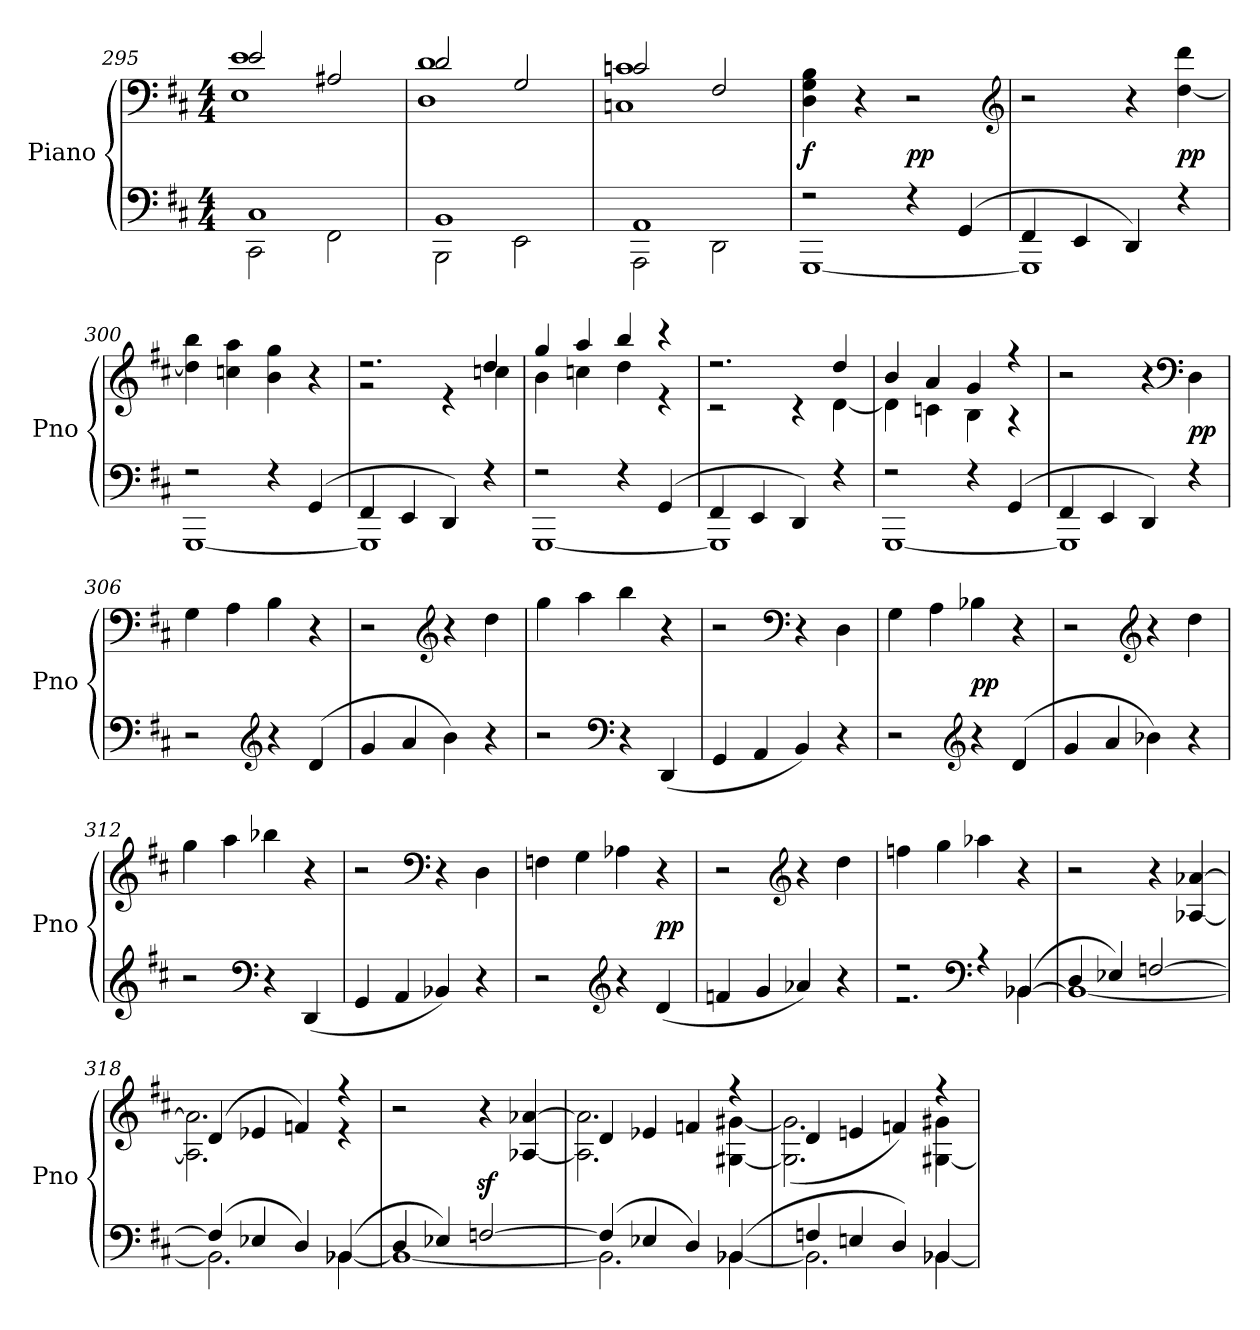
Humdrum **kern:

**kern	**kern	**dynam
*part1	*part1	*part1
*staff2	*staff1	*staff1/2
*I"Piano	*	*
*I'Pno	*	*
*clefF4	*clefF4	*
*k[f#c#]	*k[f#c#]	*
*M4/4	*M4/4	*
=295	=295	=295
*^	*^	*
1C#	2CC#	2e	1E 1e	.
.	2FF#	2A#X	.	.
=296	=296	=296	=296	=296
1BB	2BBB	2d	1D 1d	.
.	2EE	2G	.	.
=297	=297	=297	=297	=297
1AA	2AAA	2cn	1Cn 1cn	.
.	2DD	2F#	.	.
*	*	*v	*v	*
=298	=298	=298	=298
2r	[1GGG	4D 4G 4B	f
.	.	4r	.
4r	.	2r	pp
(4GG	.	.	.
*	*	*clefG2	*
=299	=299	=299	=299
4FF#	1GGG]	2r	.
4EE	.	.	.
4DD)	.	4r	.
4r	.	[4dd 4ddd	pp
=300	=300	=300	=300
2r	[1GGG	4dd] 4bb	.
.	.	4ccn 4aa	.
4r	.	4b 4gg	.
(4GG	.	4r	.
=301	=301	=301	=301
*	*	*^	*
4FF#	1GGG]	2.r	2r	.
4EE	.	.	.	.
4DD)	.	.	4r	.
4r	.	4dd	4ccn	.
=302	=302	=302	=302	=302
2r	[1GGG	4gg	4b	.
.	.	4aa	4ccn	.
4r	.	4bb	4dd	.
(4GG	.	4r	4r	.
=303	=303	=303	=303	=303
4FF#	1GGG]	2.r	2r	.
4EE	.	.	.	.
4DD)	.	.	4r	.
4r	.	4dd	[4d	.
=304	=304	=304	=304	=304
2r	[1GGG	4b	4d]	.
.	.	4a	4cn	.
4r	.	4g	4B	.
(4GG	.	4r	4r	.
*	*	*v	*v	*
=305	=305	=305	=305
4FF#	1GGG]	2r	.
4EE	.	.	.
4DD)	.	4r	.
*	*	*clefF4	*
4r	.	4D	pp
*v	*v	*	*
=306	=306	=306
2r	4G	.
.	4A	.
*clefG2	*	*
4r	4B	.
(4d	4r	.
=307	=307	=307
4g	2r	.
4a	.	.
*	*clefG2	*
4b)	4r	.
4r	4dd	.
=308	=308	=308
2r	4gg	.
.	4aa	.
*clefF4	*	*
4r	4bb	.
(4DD	4r	.
=309	=309	=309
4GG	2r	.
4AA	.	.
*	*clefF4	*
4BB)	4r	.
4r	4D	.
=310	=310	=310
2r	4G	.
.	4A	.
*clefG2	*	*
4r	4B-X	pp
(4d	4r	.
=311	=311	=311
4g	2r	.
4a	.	.
*	*clefG2	*
4b-X)	4r	.
4r	4dd	.
=312	=312	=312
2r	4gg	.
.	4aa	.
*clefF4	*	*
4r	4bb-X	.
(4DD	4r	.
=313	=313	=313
4GG	2r	.
4AA	.	.
*	*clefF4	*
4BB-X)	4r	.
4r	4D	.
=314	=314	=314
2r	4Fn	.
.	4G	.
*clefG2	*	*
4r	4A-X	.
(4d	4r	pp
=315	=315	=315
4fn	2r	.
4g	.	.
*	*clefG2	*
4a-X)	4r	.
4r	4dd	.
=316	=316	=316
*^	*	*
2r	2.r	4ffn	.
.	.	4gg	.
*clefF4	*	*	*
4r	.	4aa-X	.
([4BB-X	4BB-X	4r	.
=317	=317	=317	=317
4D	1BB-_	2r	.
4E-X)	.	.	.
[2Fn	.	4r	.
.	.	[4A-X [4a-X	.
=318	=318	=318	=318
*	*	*^	*
(4Fn]	2.BB-]	(4d	2.A-] 2.a-]	.
4E-X	.	4e-X	.	.
4D)	.	4fn)	.	.
(4BB-X	[4BB-X	4r	4r	.
*	*	*v	*v	*
=319	=319	=319	=319
4D	1BB-_	2r	.
4E-X)	.	.	.
[2Fnz>	.	4r	.
.	.	[4A-X [4a-X	.
=320	=320	=320	=320
*	*	*^	*
(4Fn]	2.BB-]	4d	2.A-] 2.a-]	.
4E-X	.	4e-X	.	.
4D)	.	4fn	.	.
(4BB-X	[4BB-X	4r	[4G#X [4g#X	.
=321	=321	=321	=321	=321
4Fn	2.BB-]	4d	(2.G#] 2.g#]	.
4En	.	4en	.	.
4D)	.	4fn)	.	.
4BB-X	[4BB-X	4r	[4G#X 4g#X	.
*v	*v	*	*	*
*	*v	*v	*
=	=	=
*-	*-	*-
